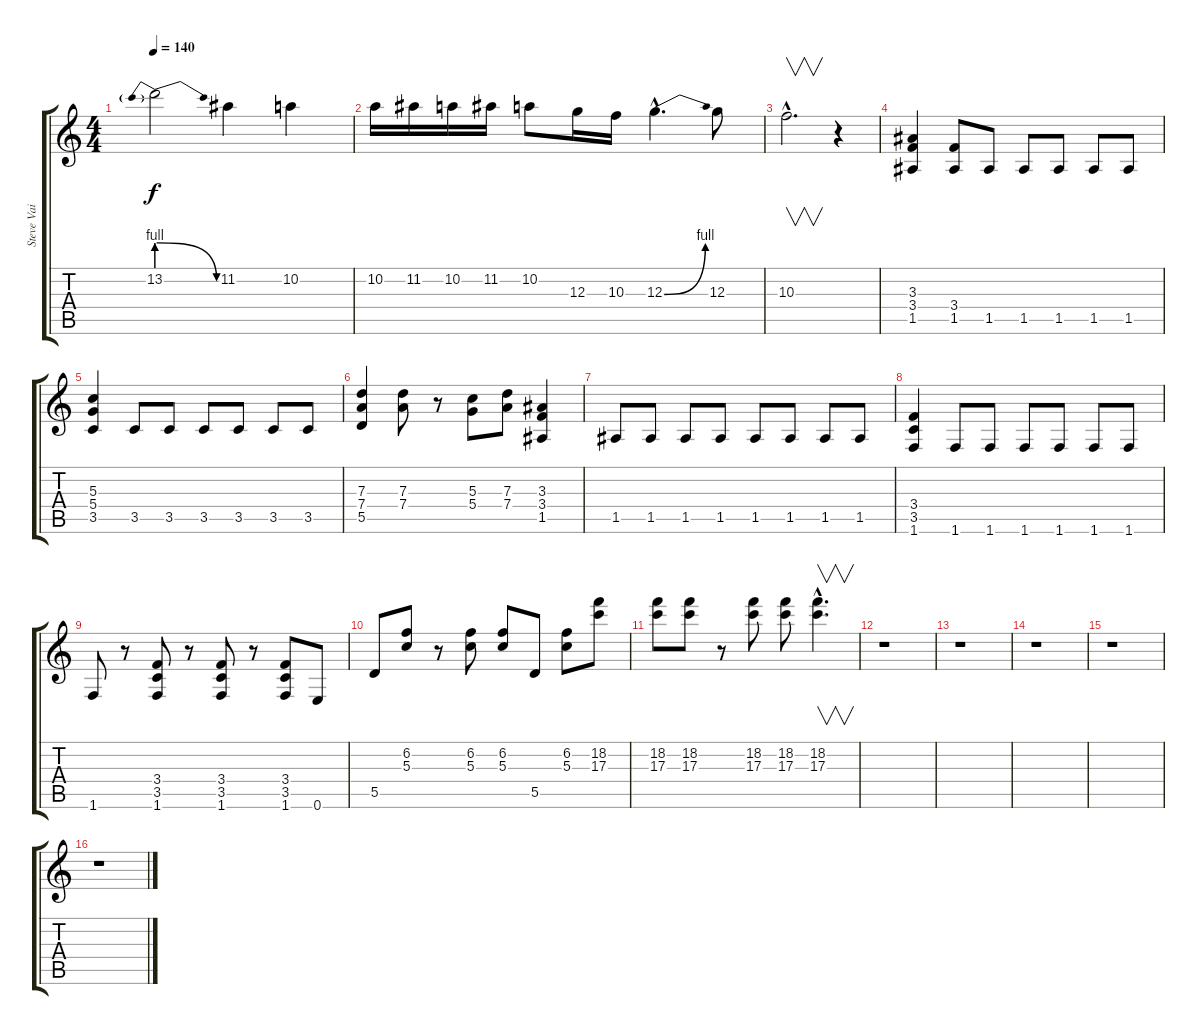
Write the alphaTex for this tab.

\track ("Steve Vai" "Steve Vai") {instrument overdrivenguitar}
\staff {score tabs}
\tuning (E4 B3 G3 D3 A2 E2) {hide}
\ts (4 4)
\tempo 140
\clef g2
\ks c
13.2{be (prebendrelease 0 4 60 0)}.2{dy f} 11.2.4 10.2.4 |
10.2.16 11.2.16 10.2.16 11.2.16 10.2.8 12.3.16 10.3.16 12.3{be (bend 0 0 60 4) hac}.4{d} 12.3.8 |
10.3{hac}.2{v d} r.4 |
(3.3 3.4 1.5).4 (3.4 1.5).8 1.5.8 1.5.8 1.5.8 1.5.8 1.5.8 |
(5.3 5.4 3.5).4 3.5.8 3.5.8 3.5.8 3.5.8 3.5.8 3.5.8 |
(7.3 7.4 5.5).4 (7.3 7.4).8 r.8 (5.3 5.4).8 (7.3 7.4).8 (3.3 3.4 1.5).4 |
1.5.8 1.5.8 1.5.8 1.5.8 1.5.8 1.5.8 1.5.8 1.5.8 |
(3.4 3.5 1.6).4 1.6.8 1.6.8 1.6.8 1.6.8 1.6.8 1.6.8 |
1.6.8 r.8 (3.4 3.5 1.6).8 r.8 (3.4 3.5 1.6).8 r.8 (3.4 3.5 1.6).8 0.6.8 |
5.5.8 (6.2 5.3).8 r.8 (6.2 5.3).8 (6.2 5.3).8 5.5.8 (6.2 5.3).8 (18.2 17.3).8 |
(18.2 17.3).8 (18.2 17.3).8 r.8 (18.2 17.3).8 (18.2 17.3).8 (18.2{hac} 17.3{hac}).4{v d} |
r.1 |
r.1 |
r.1 |
r.1 |
r.1
